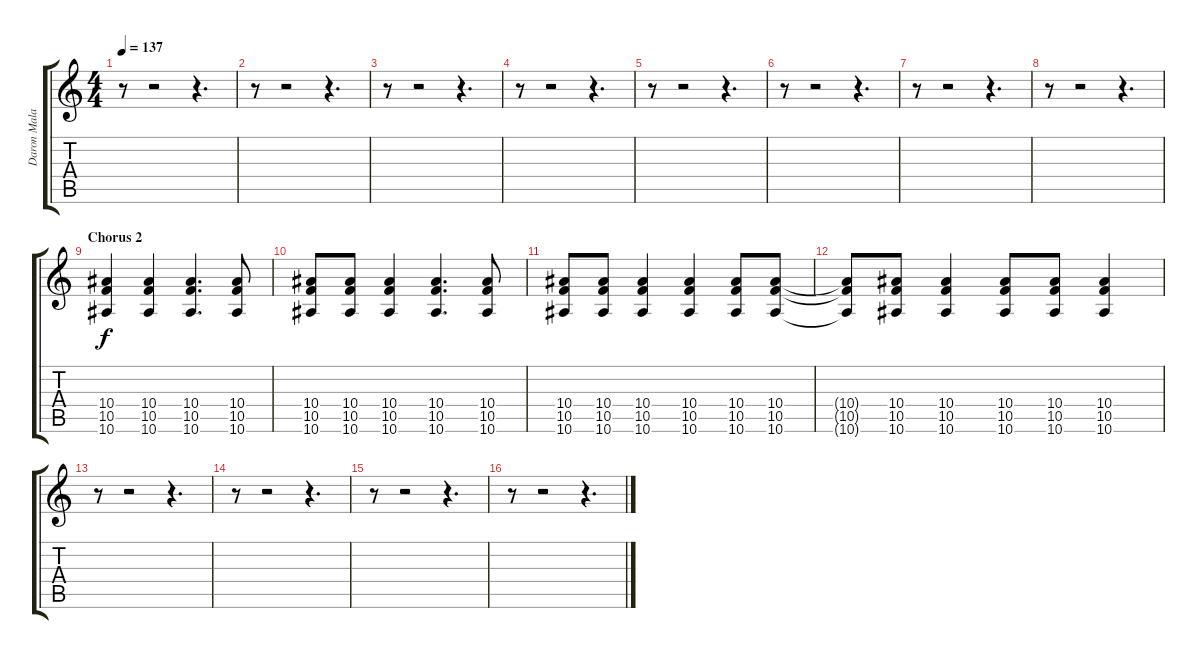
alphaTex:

\track ("Daron Malakian - Distortion Guitar" "Daron Mala") {instrument distortionguitar}
\staff {score tabs}
\tuning (D4 A3 F3 C3 G2 C2) {hide}
\ts (4 4)
\tempo 137
\clef g2
\ks c
r.8{dy f} r.2 r.4{d} |
r.8 r.2 r.4{d} |
r.8 r.2 r.4{d} |
r.8 r.2 r.4{d} |
r.8 r.2 r.4{d} |
r.8 r.2 r.4{d} |
r.8 r.2 r.4{d} |
r.8 r.2 r.4{d} |
\section ("" "Chorus 2")
(10.4 10.5 10.6).4 (10.4 10.5 10.6).4 (10.4 10.5 10.6).4{d} (10.4 10.5 10.6).8 |
(10.4 10.5 10.6).8 (10.4 10.5 10.6).8 (10.4 10.5 10.6).4 (10.4 10.5 10.6).4{d} (10.4 10.5 10.6).8 |
(10.4 10.5 10.6).8 (10.4 10.5 10.6).8 (10.4 10.5 10.6).4 (10.4 10.5 10.6).4 (10.4 10.5 10.6).8 (10.4 10.5 10.6).8 |
(10.4{t} 10.5{t} 10.6{t}).8 (10.4 10.5 10.6).8 (10.4 10.5 10.6).4 (10.4 10.5 10.6).8 (10.4 10.5 10.6).8 (10.4 10.5 10.6).4 |
r.8 r.2 r.4{d} |
r.8 r.2 r.4{d} |
r.8 r.2 r.4{d} |
r.8 r.2 r.4{d}
